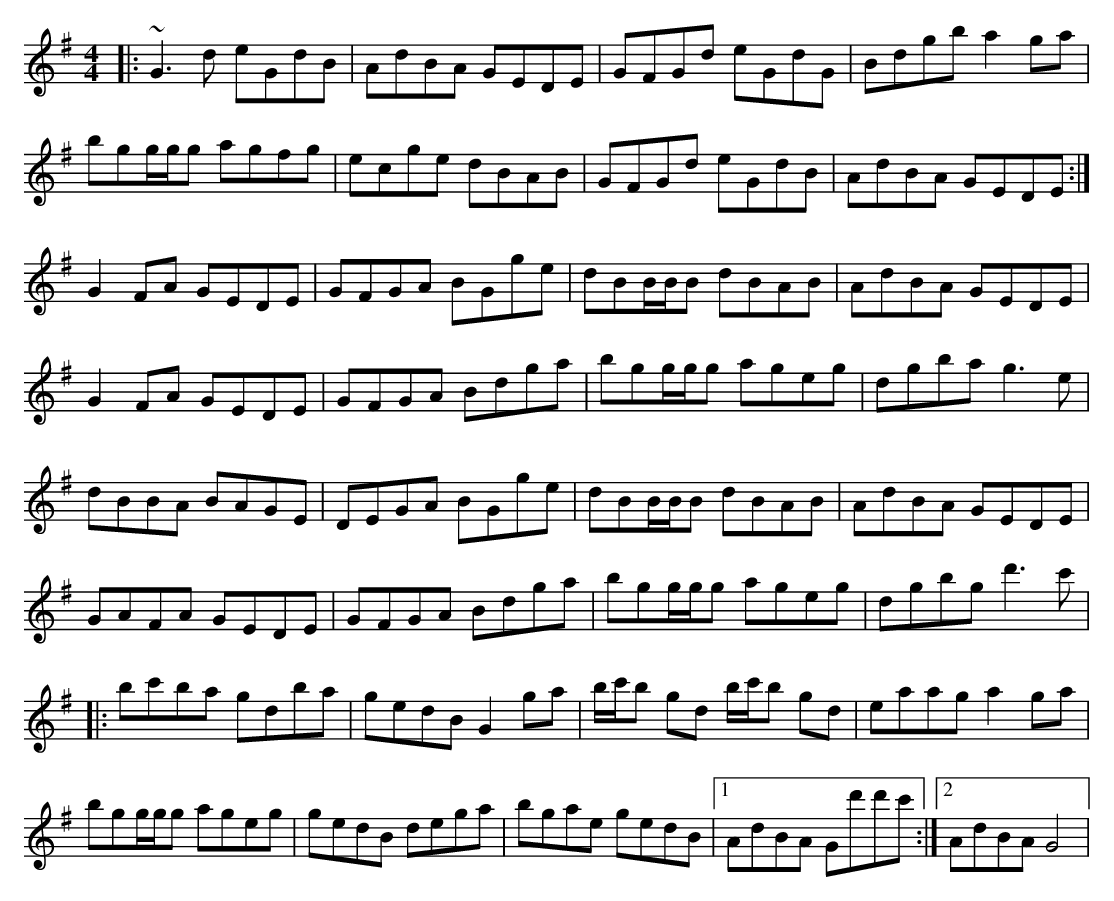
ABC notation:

X:1
M:4/4
K:G
|: ~G3d eGdB | AdBA GEDE | GFGd eGdG | Bdgb a2ga |
bgg/g/g agfg | ecge dBAB | GFGd eGdB | AdBA GEDE :|
G2FA GEDE | GFGA BGge | dBB/B/B dBAB | AdBA GEDE |
G2FA GEDE | GFGA Bdga | bgg/g/g ageg | dgba g3e |
dBBA BAGE | DEGA BGge | dBB/B/B dBAB | AdBA GEDE |
GAFA GEDE | GFGA Bdga | bgg/g/g ageg | dgbg d'3c' |
|: bc'ba gdba | gedB G2 ga | b/c'/b gd b/c'/b gd | eaag a2ga |
bgg/g/g ageg | gedB dega | bgae gedB |1 AdBA Gd'd'c' :|2 AdBA G4 |
